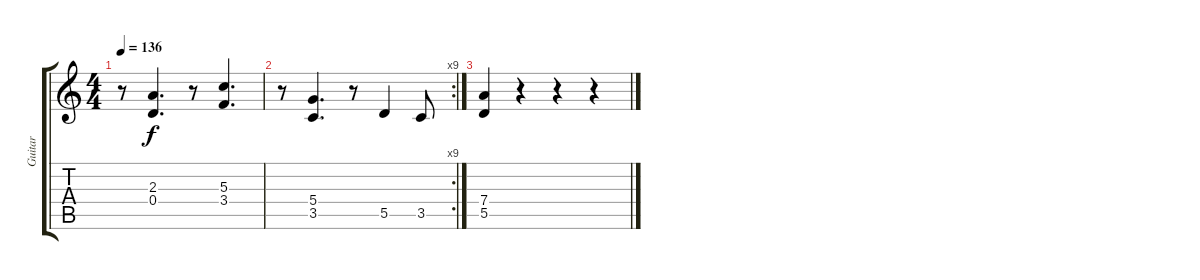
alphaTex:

\track ("Guitar" "Guitar") {instrument distortionguitar}
\staff {score tabs}
\tuning (E4 B3 G3 D3 A2 E2) {hide}
\ts (4 4)
\tempo 136
\clef g2
\ks c
r.8{dy f} (2.3 0.4).4{d} r.8 (5.3 3.4).4{d} |
\rc 9
r.8 (5.4 3.5).4{d} r.8 5.5.4 3.5.8 |
(7.4 5.5).4 r.4 r.4 r.4
